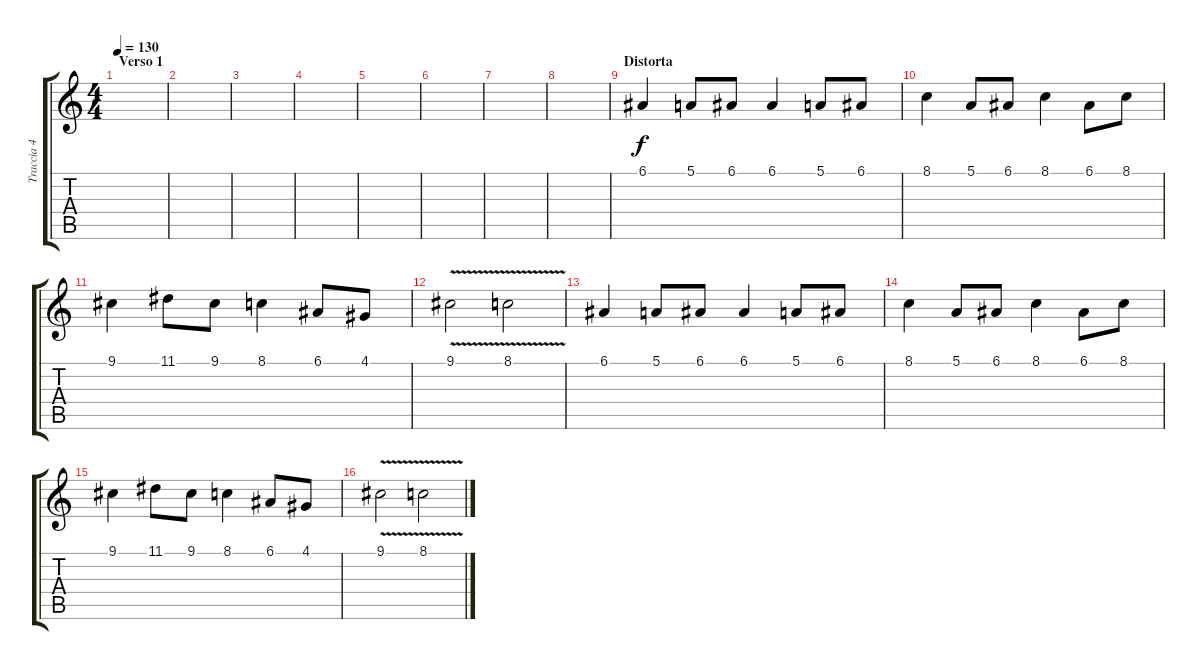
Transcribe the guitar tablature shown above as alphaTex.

\track ("Traccia 4" "Traccia 4") {instrument altosax}
\staff {score tabs}
\tuning (E4 B3 G3 D3 A2 E2) {hide}
\ts (4 4)
\section ("" "Verso 1")
\tempo 130
\clef g2
\ks c
|
|
|
|
|
|
|
|
\section ("" "Distorta")
6.1.4 5.1.8 6.1.8 6.1.4 5.1.8 6.1.8 |
8.1.4 5.1.8 6.1.8 8.1.4 6.1.8 8.1.8 |
9.1.4 11.1.8 9.1.8 8.1.4 6.1.8 4.1.8 |
9.1{v}.2 8.1{v}.2 |
6.1.4 5.1.8 6.1.8 6.1.4 5.1.8 6.1.8 |
8.1.4 5.1.8 6.1.8 8.1.4 6.1.8 8.1.8 |
9.1.4 11.1.8 9.1.8 8.1.4 6.1.8 4.1.8 |
9.1{v}.2 8.1{v}.2
